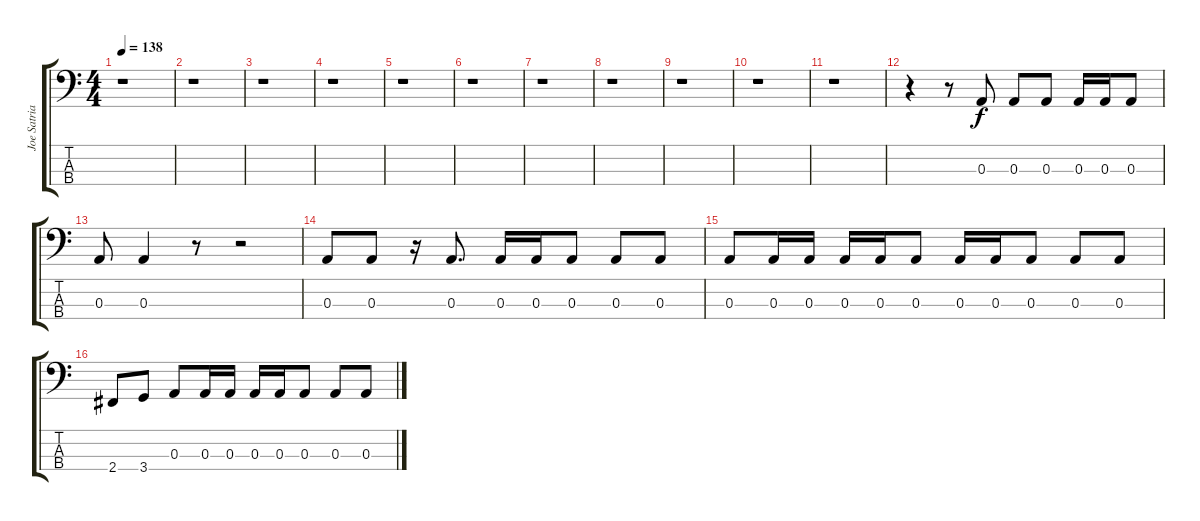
\track ("Joe Satriani" "Joe Satria") {instrument electricbassfinger}
\staff {score tabs}
\tuning (G2 D2 A1 E1) {hide}
\ts (4 4)
\tempo 138
\clef f4
\ks c
r.1{dy f instrument electricbassfinger} |
r.1 |
r.1 |
r.1 |
r.1 |
r.1 |
r.1 |
r.1 |
r.1 |
r.1 |
r.1 |
r.4 r.8 0.3.8 0.3.8 0.3.8 0.3.16 0.3.16 0.3.8 |
0.3.8 0.3.4 r.8 r.2 |
0.3.8 0.3.8 r.16 0.3.8{d} 0.3.16 0.3.16 0.3.8 0.3.8 0.3.8 |
0.3.8 0.3.16 0.3.16 0.3.16 0.3.16 0.3.8 0.3.16 0.3.16 0.3.8 0.3.8 0.3.8 |
2.4.8 3.4.8 0.3.8 0.3.16 0.3.16 0.3.16 0.3.16 0.3.8 0.3.8 0.3.8
